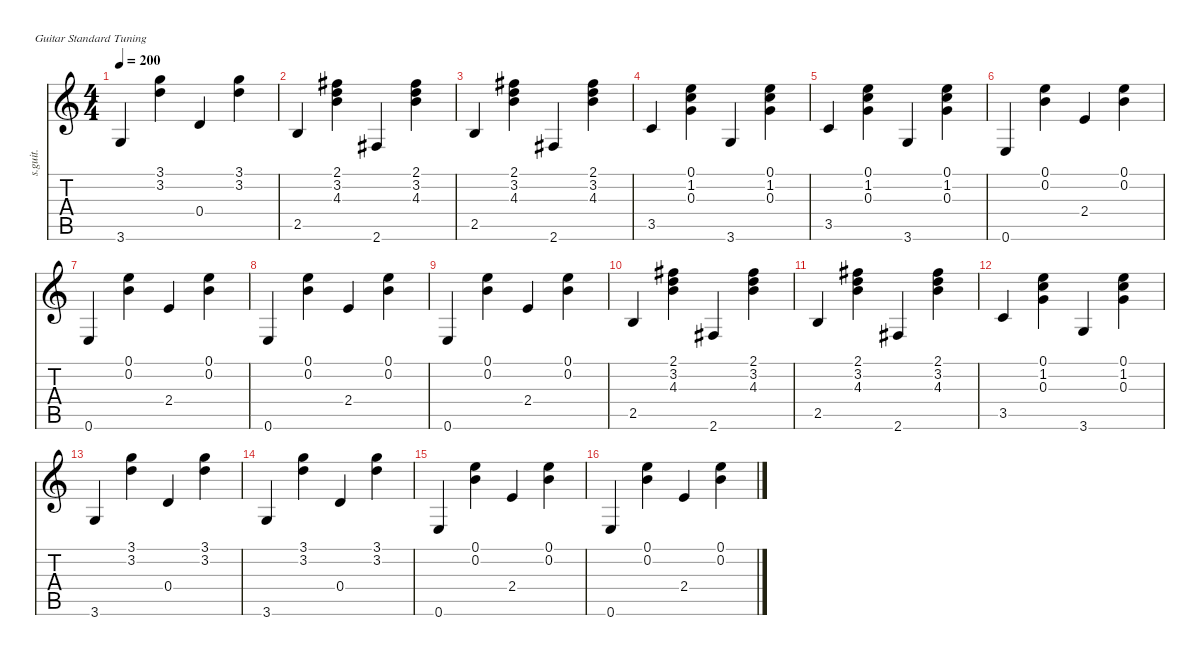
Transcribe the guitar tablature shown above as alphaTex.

\defaultSystemsLayout 4
\hideDynamics
\bracketExtendMode nobrackets
\track ("Steel Guitar" "s.guit.") {instrument acousticguitarsteel}
\staff {score tabs}
\tuning (E4 B3 G3 D3 A2 E2)
\ts (4 4)
\tempo 200
\clef g2
\ks c
3.6.4{dy mf beam Up} (3.1 3.2).4{beam Down} 0.4.4{beam Up} (3.1 3.2).4{beam Down} |
2.5.4{beam Up} (2.1{acc #} 3.2 4.3).4{beam Down} 2.6{acc #}.4{beam Up} (2.1{acc #} 3.2 4.3).4{beam Down} |
2.5.4{beam Up} (2.1{acc #} 3.2 4.3).4{beam Down} 2.6{acc #}.4{beam Up} (2.1{acc #} 3.2 4.3).4{beam Down} |
3.5.4{beam Up} (0.1 1.2 0.3).4{beam Down} 3.6.4{beam Up} (0.1 1.2 0.3).4{beam Down} |
3.5.4{beam Up} (0.1 1.2 0.3).4{beam Down} 3.6.4{beam Up} (0.1 1.2 0.3).4{beam Down} |
0.6.4{beam Up} (0.1 0.2).4{beam Down} 2.4.4{beam Up} (0.1 0.2).4{beam Down} |
0.6.4{beam Up} (0.1 0.2).4{beam Down} 2.4.4{beam Up} (0.1 0.2).4{beam Down} |
0.6.4{beam Up} (0.1 0.2).4{beam Down} 2.4.4{beam Up} (0.1 0.2).4{beam Down} |
0.6.4{beam Up} (0.1 0.2).4{beam Down} 2.4.4{beam Up} (0.1 0.2).4{beam Down} |
2.5.4{beam Up} (2.1{acc #} 3.2 4.3).4{beam Down} 2.6{acc #}.4{beam Up} (2.1{acc #} 3.2 4.3).4{beam Down} |
2.5.4{beam Up} (2.1{acc #} 3.2 4.3).4{beam Down} 2.6{acc #}.4{beam Up} (2.1{acc #} 3.2 4.3).4{beam Down} |
3.5.4{beam Up} (0.1 1.2 0.3).4{beam Down} 3.6.4{beam Up} (0.1 1.2 0.3).4{beam Down} |
3.6.4{beam Up} (3.1 3.2).4{beam Down} 0.4.4{beam Up} (3.1 3.2).4{beam Down} |
3.6.4{beam Up} (3.1 3.2).4{beam Down} 0.4.4{beam Up} (3.1 3.2).4{beam Down} |
0.6.4{beam Up} (0.1 0.2).4{beam Down} 2.4.4{beam Up} (0.1 0.2).4{beam Down} |
0.6.4{beam Up} (0.1 0.2).4{beam Down} 2.4.4{beam Up} (0.1 0.2).4{beam Down}
